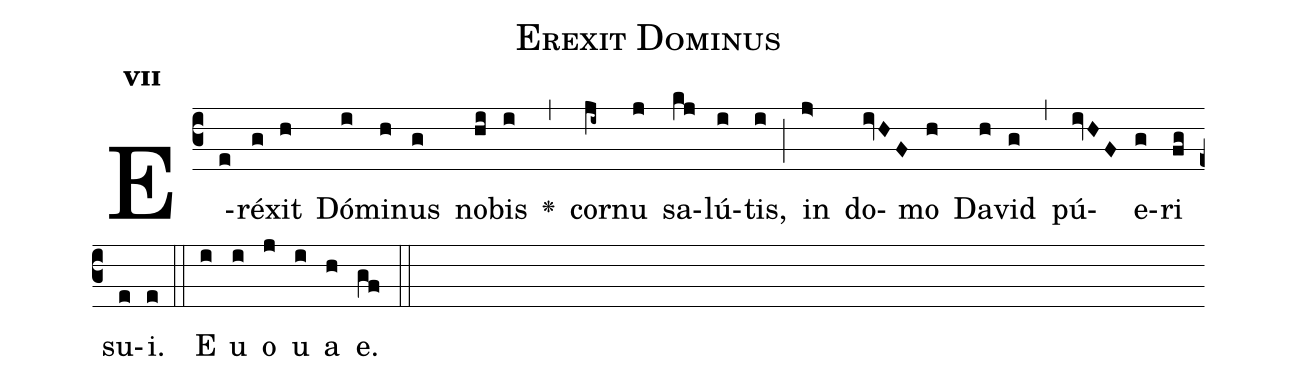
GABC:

name:Erexit Dominus;
office-part:Antiphona;
mode:7;
%%
initial-style: 1;
name: Erexit Dominus;
book: Antiphonae & Responsoria/Tomus III, p. 12;
occasion: Psalterium Hebdomada I Feria III;
office-part: Laudes Ant E;
user-notes: ;
commentary: ;
annotation: 7a;
centering-scheme: english;
fontsize: 12;
font: OFLSortsMillGoudy;
height: 11;
width: 4.5;
%%
(c3)E(e)ré(g)xit(h) Dó(i)mi(h)nus(g) no(hi)bis(i) <v>\greheightstar</v>(,) cor(ji~)nu(j) sa(kj)lú(i)tis,(i) (;) in(j>) do(ivHF)mo(h) Da(h)vid(g) (,) pú(ivHF)e(g)ri(fg) su(e)i.(e) (::)
E(i) u(i) o(j) u(i) a(h) e.(gf) (::)
